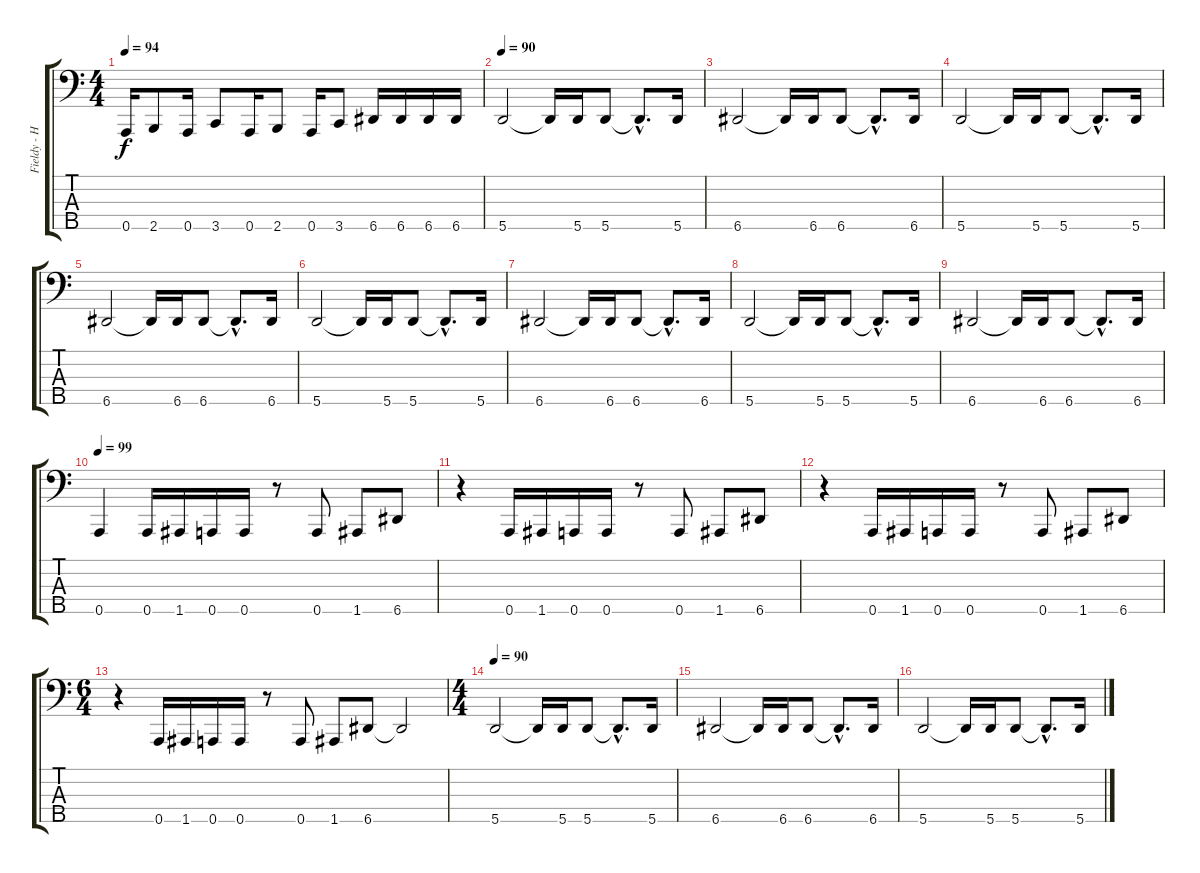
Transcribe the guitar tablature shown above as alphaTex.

\track ("Fieldy - Heavy Slap" "Fieldy - H") {instrument slapbass1}
\staff {score tabs}
\tuning (F2 C2 G1 D1 A0) {hide}
\ts (4 4)
\tempo 94
\clef f4
\ks c
0.5.16{dy f} 2.5.8 0.5.16 3.5.8 0.5.16 2.5.8 0.5.16 3.5.8 6.5.16 6.5.16 6.5.16 6.5.16 |
\tempo 90
5.5.2 5.5{t}.16 5.5.16 5.5.8 5.5{hac t}.8{d} 5.5.16 |
6.5.2 6.5{t}.16 6.5.16 6.5.8 6.5{hac t}.8{d} 6.5.16 |
5.5.2 5.5{t}.16 5.5.16 5.5.8 5.5{hac t}.8{d} 5.5.16 |
6.5.2 6.5{t}.16 6.5.16 6.5.8 6.5{hac t}.8{d} 6.5.16 |
5.5.2 5.5{t}.16 5.5.16 5.5.8 5.5{hac t}.8{d} 5.5.16 |
6.5.2 6.5{t}.16 6.5.16 6.5.8 6.5{hac t}.8{d} 6.5.16 |
5.5.2 5.5{t}.16 5.5.16 5.5.8 5.5{hac t}.8{d} 5.5.16 |
6.5.2 6.5{t}.16 6.5.16 6.5.8 6.5{hac t}.8{d} 6.5.16 |
\tempo 99
0.5.4 0.5.16 1.5.16 0.5.16 0.5.16 r.8 0.5.8 1.5.8 6.5.8 |
r.4 0.5.16 1.5.16 0.5.16 0.5.16 r.8 0.5.8 1.5.8 6.5.8 |
r.4 0.5.16 1.5.16 0.5.16 0.5.16 r.8 0.5.8 1.5.8 6.5.8 |
\ts (6 4)
r.4 0.5.16 1.5.16 0.5.16 0.5.16 r.8 0.5.8 1.5.8 6.5.8 6.5{t}.2 |
\ts (4 4)
\tempo 90
5.5.2 5.5{t}.16 5.5.16 5.5.8 5.5{hac t}.8{d} 5.5.16 |
6.5.2 6.5{t}.16 6.5.16 6.5.8 6.5{hac t}.8{d} 6.5.16 |
5.5.2 5.5{t}.16 5.5.16 5.5.8 5.5{hac t}.8{d} 5.5.16
